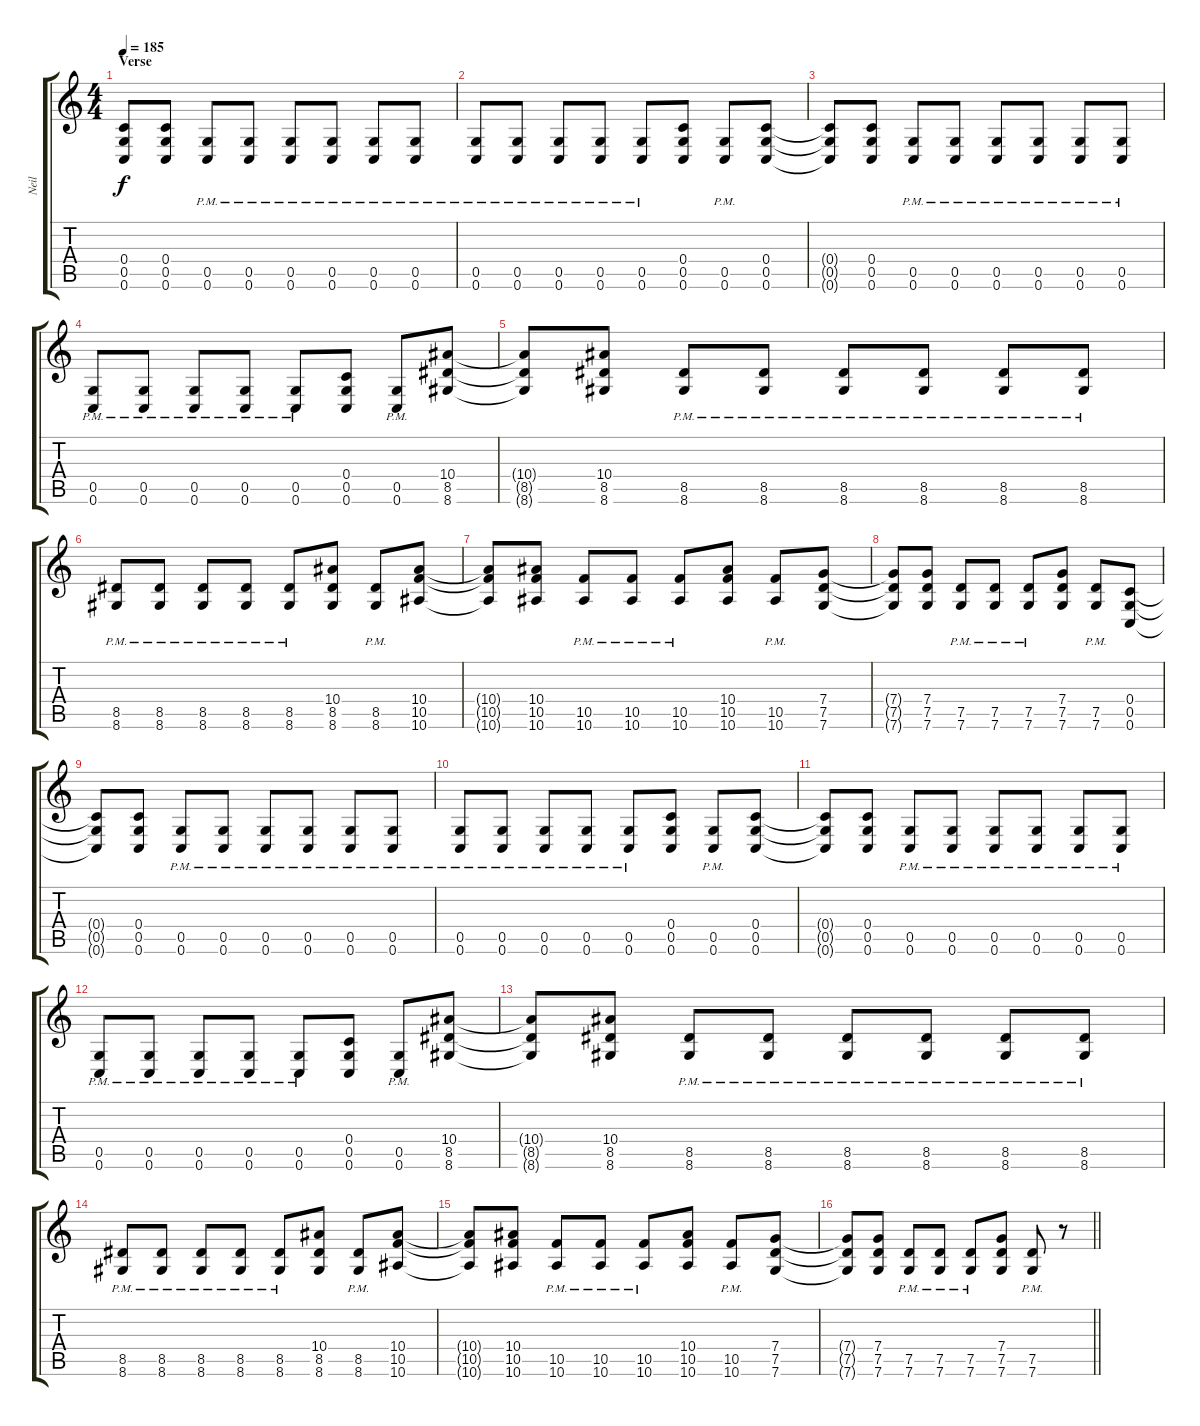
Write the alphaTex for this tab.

\track ("Neil" "Neil") {instrument distortionguitar}
\staff {score tabs}
\tuning (D4 A3 F3 C3 G2 C2) {hide}
\ts (4 4)
\section ("" "Verse")
\tempo 185
\clef g2
\ks c
(0.4 0.5 0.6).8{dy f} (0.4 0.5 0.6).8 (0.5{pm} 0.6{pm}).8 (0.5{pm} 0.6{pm}).8 (0.5{pm} 0.6{pm}).8 (0.5{pm} 0.6{pm}).8 (0.5{pm} 0.6{pm}).8 (0.5{pm} 0.6{pm}).8 |
(0.5{pm} 0.6{pm}).8 (0.5{pm} 0.6{pm}).8 (0.5{pm} 0.6{pm}).8 (0.5{pm} 0.6{pm}).8 (0.5{pm} 0.6{pm}).8 (0.4 0.5 0.6).8 (0.5{pm} 0.6{pm}).8 (0.4 0.5 0.6).8 |
(0.4{t} 0.5{t} 0.6{t}).8 (0.4 0.5 0.6).8 (0.5{pm} 0.6{pm}).8 (0.5{pm} 0.6{pm}).8 (0.5{pm} 0.6{pm}).8 (0.5{pm} 0.6{pm}).8 (0.5{pm} 0.6{pm}).8 (0.5{pm} 0.6{pm}).8 |
(0.5{pm} 0.6{pm}).8 (0.5{pm} 0.6{pm}).8 (0.5{pm} 0.6{pm}).8 (0.5{pm} 0.6{pm}).8 (0.5{pm} 0.6{pm}).8 (0.4 0.5 0.6).8 (0.5{pm} 0.6{pm}).8 (10.4 8.5 8.6).8 |
(10.4{t} 8.5{t} 8.6{t}).8 (10.4 8.5 8.6).8 (8.5{pm} 8.6{pm}).8 (8.5{pm} 8.6{pm}).8 (8.5{pm} 8.6{pm}).8 (8.5{pm} 8.6{pm}).8 (8.5{pm} 8.6{pm}).8 (8.5{pm} 8.6{pm}).8 |
(8.5{pm} 8.6{pm}).8 (8.5{pm} 8.6{pm}).8 (8.5{pm} 8.6{pm}).8 (8.5{pm} 8.6{pm}).8 (8.5{pm} 8.6{pm}).8 (10.4 8.5 8.6).8 (8.5{pm} 8.6{pm}).8 (10.4 10.5 10.6).8 |
(10.4{t} 10.5{t} 10.6{t}).8 (10.4 10.5 10.6).8 (10.5{pm} 10.6{pm}).8 (10.5{pm} 10.6{pm}).8 (10.5{pm} 10.6{pm}).8 (10.4 10.5 10.6).8 (10.5{pm} 10.6{pm}).8 (7.4 7.5 7.6).8 |
(7.4{t} 7.5{t} 7.6{t}).8 (7.4 7.5 7.6).8 (7.5{pm} 7.6{pm}).8 (7.5{pm} 7.6{pm}).8 (7.5{pm} 7.6{pm}).8 (7.4 7.5 7.6).8 (7.5{pm} 7.6{pm}).8 (0.4 0.5 0.6).8 |
(0.4{t} 0.5{t} 0.6{t}).8 (0.4 0.5 0.6).8 (0.5{pm} 0.6{pm}).8 (0.5{pm} 0.6{pm}).8 (0.5{pm} 0.6{pm}).8 (0.5{pm} 0.6{pm}).8 (0.5{pm} 0.6{pm}).8 (0.5{pm} 0.6{pm}).8 |
(0.5{pm} 0.6{pm}).8 (0.5{pm} 0.6{pm}).8 (0.5{pm} 0.6{pm}).8 (0.5{pm} 0.6{pm}).8 (0.5{pm} 0.6{pm}).8 (0.4 0.5 0.6).8 (0.5{pm} 0.6{pm}).8 (0.4 0.5 0.6).8 |
(0.4{t} 0.5{t} 0.6{t}).8 (0.4 0.5 0.6).8 (0.5{pm} 0.6{pm}).8 (0.5{pm} 0.6{pm}).8 (0.5{pm} 0.6{pm}).8 (0.5{pm} 0.6{pm}).8 (0.5{pm} 0.6{pm}).8 (0.5{pm} 0.6{pm}).8 |
(0.5{pm} 0.6{pm}).8 (0.5{pm} 0.6{pm}).8 (0.5{pm} 0.6{pm}).8 (0.5{pm} 0.6{pm}).8 (0.5{pm} 0.6{pm}).8 (0.4 0.5 0.6).8 (0.5{pm} 0.6{pm}).8 (10.4 8.5 8.6).8 |
(10.4{t} 8.5{t} 8.6{t}).8 (10.4 8.5 8.6).8 (8.5{pm} 8.6{pm}).8 (8.5{pm} 8.6{pm}).8 (8.5{pm} 8.6{pm}).8 (8.5{pm} 8.6{pm}).8 (8.5{pm} 8.6{pm}).8 (8.5{pm} 8.6{pm}).8 |
(8.5{pm} 8.6{pm}).8 (8.5{pm} 8.6{pm}).8 (8.5{pm} 8.6{pm}).8 (8.5{pm} 8.6{pm}).8 (8.5{pm} 8.6{pm}).8 (10.4 8.5 8.6).8 (8.5{pm} 8.6{pm}).8 (10.4 10.5 10.6).8 |
(10.4{t} 10.5{t} 10.6{t}).8 (10.4 10.5 10.6).8 (10.5{pm} 10.6{pm}).8 (10.5{pm} 10.6{pm}).8 (10.5{pm} 10.6{pm}).8 (10.4 10.5 10.6).8 (10.5{pm} 10.6{pm}).8 (7.4 7.5 7.6).8 |
\barLineRight lightlight
(7.4{t} 7.5{t} 7.6{t}).8 (7.4 7.5 7.6).8 (7.5{pm} 7.6{pm}).8 (7.5{pm} 7.6{pm}).8 (7.5{pm} 7.6{pm}).8 (7.4 7.5 7.6).8 (7.5{pm} 7.6{pm}).8 r.8
